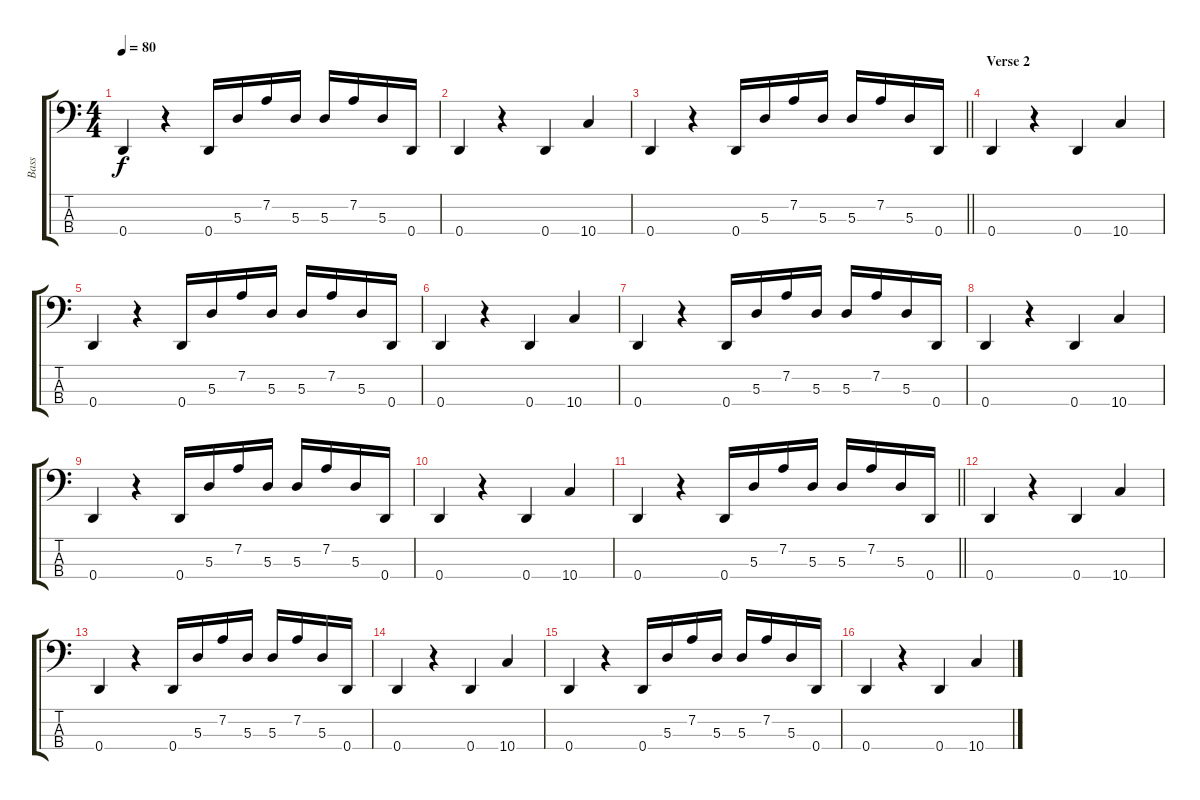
\track ("Bass" "Bass") {instrument electricbassfinger}
\staff {score tabs}
\tuning (G2 D2 A1 D1) {hide}
\ts (4 4)
\tempo 80
\clef f4
\ks c
0.4.4{dy f} r.4 0.4.16 5.3.16 7.2.16 5.3.16 5.3.16 7.2.16 5.3.16 0.4.16 |
0.4.4 r.4 0.4.4 10.4.4 |
\barLineRight lightlight
0.4.4 r.4 0.4.16 5.3.16 7.2.16 5.3.16 5.3.16 7.2.16 5.3.16 0.4.16 |
\section ("" "Verse 2")
0.4.4 r.4 0.4.4 10.4.4 |
0.4.4 r.4 0.4.16 5.3.16 7.2.16 5.3.16 5.3.16 7.2.16 5.3.16 0.4.16 |
0.4.4 r.4 0.4.4 10.4.4 |
0.4.4 r.4 0.4.16 5.3.16 7.2.16 5.3.16 5.3.16 7.2.16 5.3.16 0.4.16 |
0.4.4 r.4 0.4.4 10.4.4 |
0.4.4 r.4 0.4.16 5.3.16 7.2.16 5.3.16 5.3.16 7.2.16 5.3.16 0.4.16 |
0.4.4 r.4 0.4.4 10.4.4 |
\barLineRight lightlight
0.4.4 r.4 0.4.16 5.3.16 7.2.16 5.3.16 5.3.16 7.2.16 5.3.16 0.4.16 |
\section ("" "")
0.4.4 r.4 0.4.4 10.4.4 |
0.4.4 r.4 0.4.16 5.3.16 7.2.16 5.3.16 5.3.16 7.2.16 5.3.16 0.4.16 |
0.4.4 r.4 0.4.4 10.4.4 |
0.4.4 r.4 0.4.16 5.3.16 7.2.16 5.3.16 5.3.16 7.2.16 5.3.16 0.4.16 |
0.4.4 r.4 0.4.4 10.4.4
